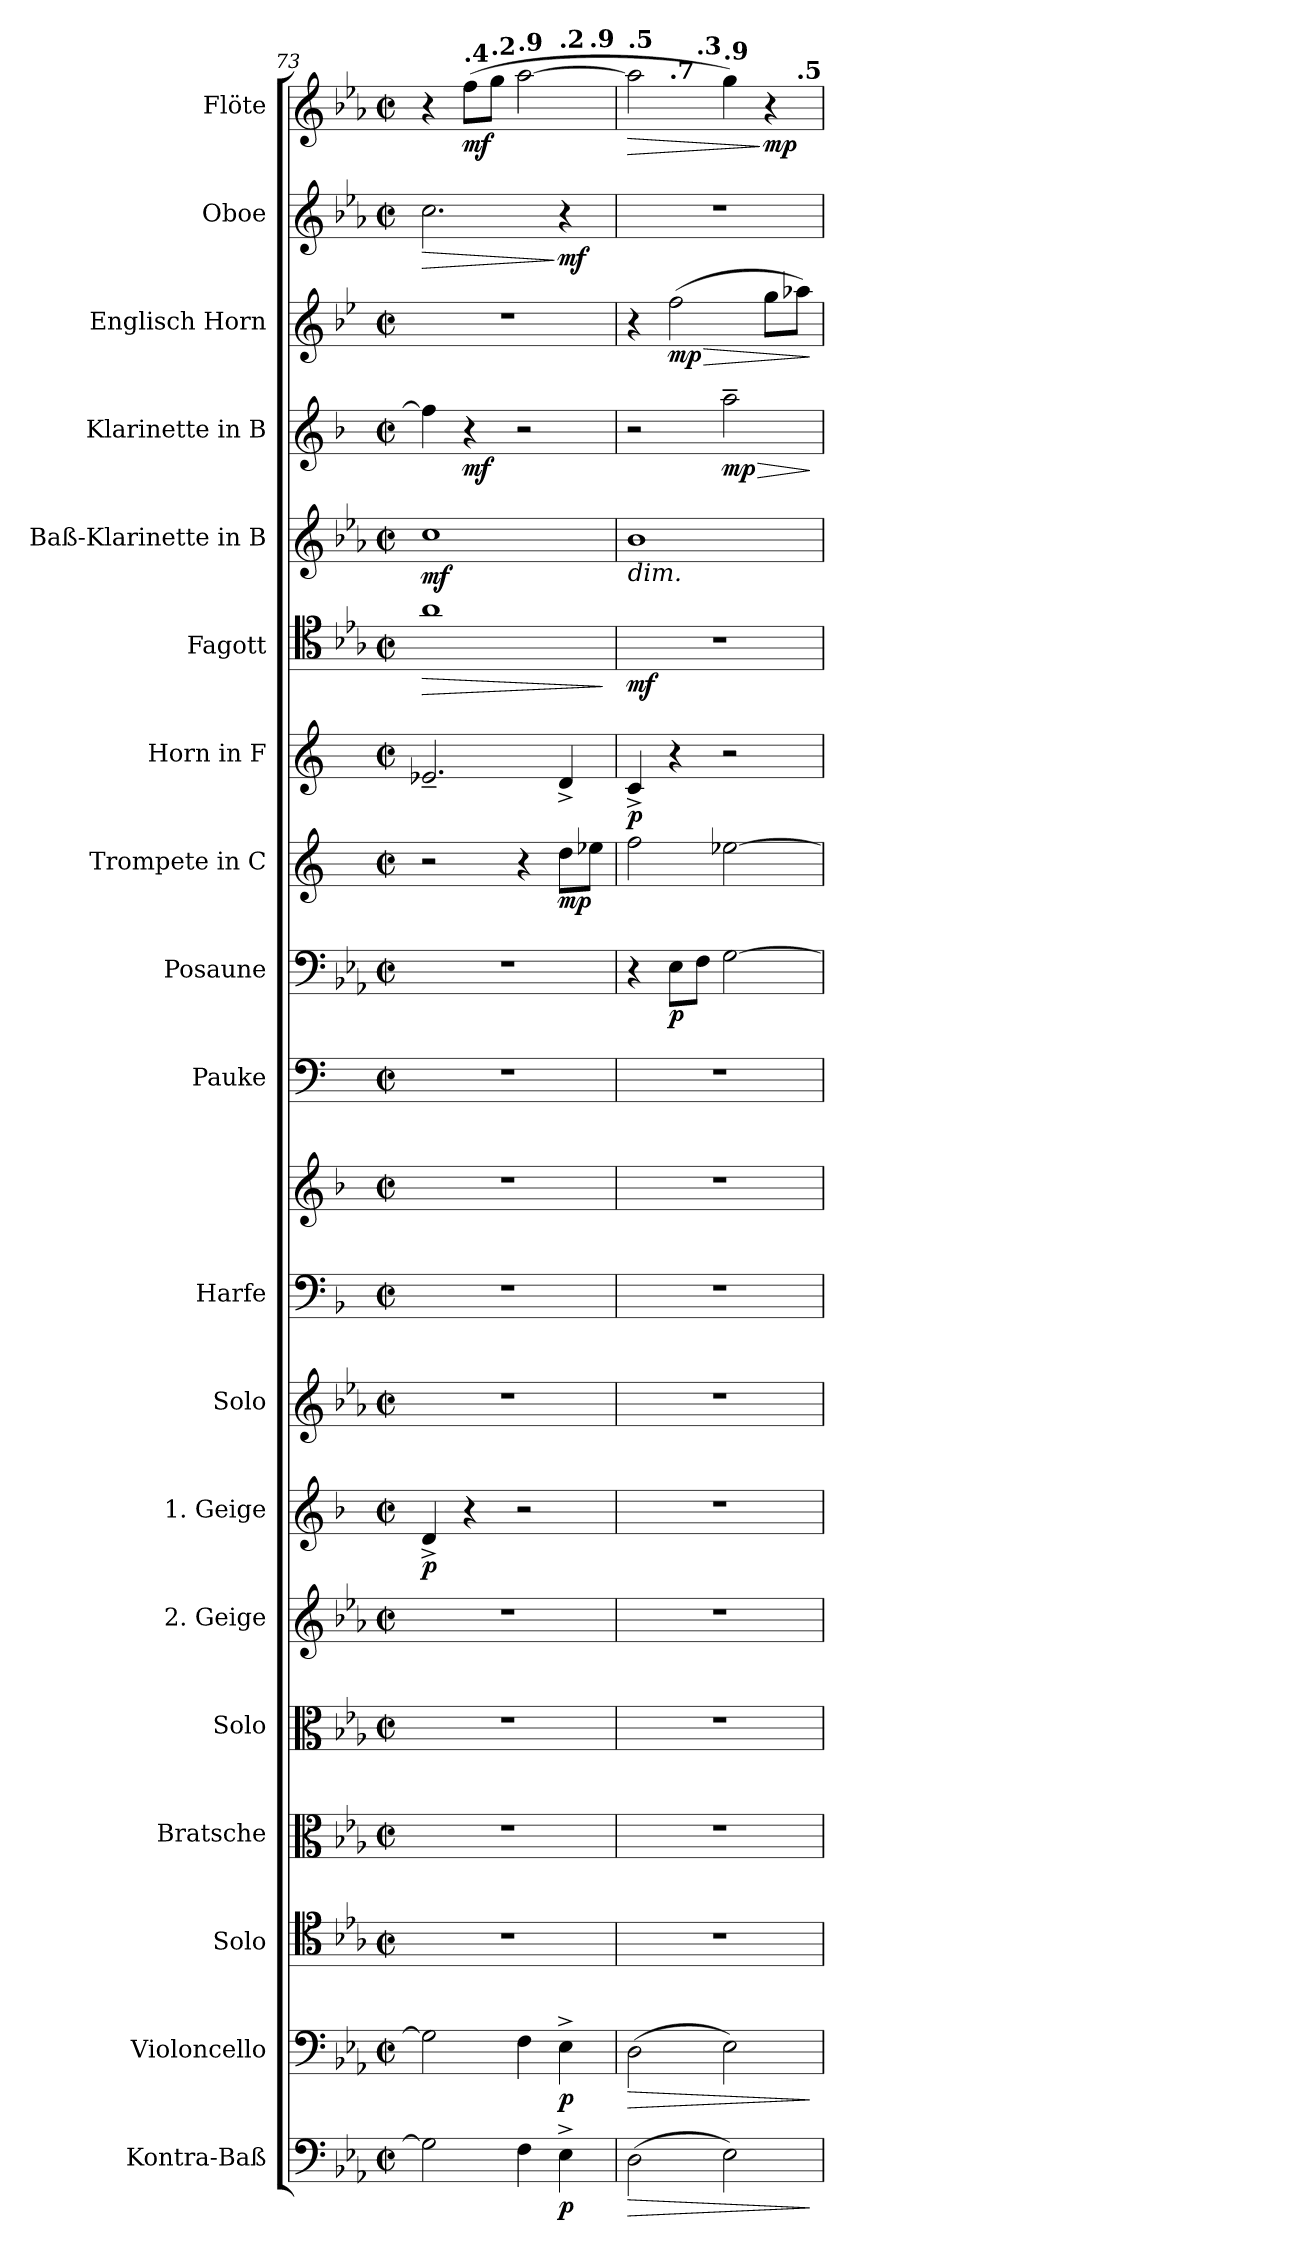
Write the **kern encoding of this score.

**kern	**dynam	**kern	**dynam	**kern	**kern	**kern	**kern	**kern	**dynam	**kern	**kern	**kern	**kern	**kern	**dynam	**kern	**dynam	**kern	**dynam	**kern	**dynam	**kern	**dynam	**kern	**dynam	**kern	**dynam	**kern	**dynam	**kern	**dynam
*part19	*part19	*part18	*part18	*part17	*part16	*part15	*part14	*part13	*part13	*part12	*part11	*part11	*part10	*part9	*part9	*part8	*part8	*part7	*part7	*part6	*part6	*part5	*part5	*part4	*part4	*part3	*part3	*part2	*part2	*part1	*part1
*staff20	*staff20	*staff19	*staff19	*staff18	*staff17	*staff16	*staff15	*staff14	*staff14	*staff13	*staff12	*staff11	*staff10	*staff9	*staff9	*staff8	*staff8	*staff7	*staff7	*staff6	*staff6	*staff5	*staff5	*staff4	*staff4	*staff3	*staff3	*staff2	*staff2	*staff1	*staff1
*I"Kontra-Baß	*	*I"Violoncello	*	*I"Solo	*I"Bratsche	*I"Solo	*I"2. Geige	*I"1. Geige	*	*I"Solo	*I"Harfe	*	*I"Pauke	*I"Posaune	*	*I"Trompete in C	*	*I"Horn in F	*	*I"Fagott	*	*I"Baß-Klarinette in B	*	*I"Klarinette in B	*	*I"Englisch Horn	*	*I"Oboe	*	*I"Flöte	*
*	*	*I'Vlc.	*	*I'Solo	*I'Br.	*I'Solo	*I'2. Gg	*I'1. Gg.	*	*I'Solo	*I'Hrf.	*	*I'Pk.	*I'Pos.	*	*I'Trp.	*	*I'Hr. F	*	*I'Fg.	*	*	*	*I'Kl. B	*	*I'E. H.	*	*I'Ob.	*	*I'Fl.	*
*clefF4	*	*clefF4	*	*clefC4	*clefC3	*clefC3	*clefG2	*clefG2	*	*clefG2	*clefF4	*clefG2	*clefF4	*clefF4	*	*clefG2	*	*clefG2	*	*clefC4	*	*clefG2	*	*clefG2	*	*clefG2	*	*clefG2	*	*clefG2	*
*ITrd7c12	*	*	*	*	*	*	*	*ITrd1c2	*	*	*ITrd1c2	*ITrd1c2	*	*	*	*	*	*ITrd4c7	*	*	*	*ITrd8c14	*	*ITrd1c2	*	*ITrd4c7	*	*	*	*	*
*k[b-e-a-]	*	*k[b-e-a-]	*	*k[b-e-a-]	*k[b-e-a-]	*k[b-e-a-]	*k[b-e-a-]	*k[b-e-a-]	*	*k[b-e-a-]	*k[b-e-a-]	*k[b-e-a-]	*k[]	*k[b-e-a-]	*	*k[]	*	*k[b-]	*	*k[b-e-a-]	*	*k[b-e-a-]	*	*k[b-e-a-]	*	*k[b-e-a-]	*	*k[b-e-a-]	*	*k[b-e-a-]	*
*M2/2	*	*M2/2	*	*M2/2	*M2/2	*M2/2	*M2/2	*M2/2	*	*M2/2	*M2/2	*M2/2	*M2/2	*M2/2	*	*M2/2	*	*M2/2	*	*M2/2	*	*M2/2	*	*M2/2	*	*M2/2	*	*M2/2	*	*M2/2	*
*met(c|)	*	*met(c|)	*	*met(c|)	*met(c|)	*met(c|)	*met(c|)	*met(c|)	*	*met(c|)	*met(c|)	*met(c|)	*met(c|)	*met(c|)	*	*met(c|)	*	*met(c|)	*	*met(c|)	*	*met(c|)	*	*met(c|)	*	*met(c|)	*	*met(c|)	*	*met(c|)	*
*MM126	*	*MM126	*	*MM126	*MM126	*MM126	*MM126	*MM126	*	*MM126	*MM126	*MM126	*MM126	*MM126	*	*MM126	*	*MM126	*	*MM126	*	*MM126	*	*MM126	*	*MM126	*	*MM126	*	*MM126	*
=73	=73	=73	=73	=73	=73	=73	=73	=73	=73	=73	=73	=73	=73	=73	=73	=73	=73	=73	=73	=73	=73	=73	=73	=73	=73	=73	=73	=73	=73	=73	=73
!	!	!	!	!	!	!	!	!	!	!	!	!	!	!	!	!	!	!	!	!	!	!	!	!	!	!	!	!	!	!LO:TX:a:B:t=.9	!
!	!	!	!	!	!	!	!	!	!LO:DY:b	!	!	!	!	!	!	!	!	!	!	!	!LO:HP:b	!	!LO:DY:b	!	!	!	!	!	!LO:HP:b	!	!
*	*	*	*	*	*	*	*	*	*	*	*	*	*	*	*	*	*	*	*	*	*	*	*	*	*	*	*	*	*	*^	*
*	*	*	*	*	*	*	*	*	*	*	*	*	*	*	*	*	*	*	*	*	*	*	*	*	*	*	*	*	*	*	*^	*
2GG\]	.	2G\]	.	1r	1r	1r	1r	4c^/	p	1r	1r	1r	1r	1r	.	2r	.	2.A-X~/	.	1a-	>	1c	mf	4ee-\]	.	1r	.	2.cc\	>	4r	2.ryy	2..ryy	.
*	*	*	*	*	*	*	*	*	*	*	*	*	*	*	*	*	*	*	*	*	*	*	*	*	*	*	*	*	*	*MM126	*	*	*
!	!	!	!	!	!	!	!	!	!	!	!	!	!	!	!	!	!	!	!	!	!	!	!	!	!	!	!	!	!	!LO:TX:a:B:t=.4	!	!	!
!	!	!	!	!	!	!	!	!	!	!	!	!	!	!	!	!	!	!	!	!	!	!	!	!	!LO:DY:b	!	!	!	!	!	!	!	!LO:DY:b
.	.	.	.	.	.	.	.	4r	.	.	.	.	.	.	.	.	.	.	.	.	.	.	.	4r	mf	.	.	.	.	(>8ff\L	.	.	mf
*	*	*	*	*	*	*	*	*	*	*	*	*	*	*	*	*	*	*	*	*	*	*	*	*	*	*	*	*	*	*MM126	*	*	*
!	!	!	!	!	!	!	!	!	!	!	!	!	!	!	!	!	!	!	!	!	!	!	!	!	!	!	!	!	!	!LO:TX:a:B:t=.2	!	!	!
.	.	.	.	.	.	.	.	.	.	.	.	.	.	.	.	.	.	.	.	.	.	.	.	.	.	.	.	.	.	8gg\J	.	.	.
*	*	*	*	*	*	*	*	*	*	*	*	*	*	*	*	*	*	*	*	*	*	*	*	*	*	*	*	*	*	*MM124	*	*	*
!	!	!	!	!	!	!	!	!	!	!	!	!	!	!	!	!	!	!	!	!	!	!	!	!	!	!	!	!	!	!LO:TX:a:B:t=.9	!	!	!
4FF\	.	4F\	.	.	.	.	.	2r	.	.	.	.	.	.	.	4r	.	.	.	.	.	.	.	2r	.	.	.	.	.	[2aa-\	.	.	.
*	*	*	*	*	*	*	*	*	*	*	*	*	*	*	*	*	*	*	*	*	*	*	*	*	*	*	*	*	*	*MM124	*	*	*
!	!	!	!	!	!	!	!	!	!	!	!	!	!	!	!	!	!	!	!	!	!	!	!	!	!	!	!	!	!	!	!LO:TX:a:B:t=.2	!	!
!	!LO:DY:b	!	!LO:DY:b	!	!	!	!	!	!	!	!	!	!	!	!	!	!LO:DY:b	!	!	!	!	!	!	!	!	!	!	!	!LO:DY:n=1:b	!	!	!	!
4EE-^\	p	4E-^\	p	.	.	.	.	.	.	.	.	.	.	.	.	8dd\L	mp	4G^/	.	.	.	.	.	.	.	.	.	4r	] mf	.	4ryy	.	.
*	*	*	*	*	*	*	*	*	*	*	*	*	*	*	*	*	*	*	*	*	*	*	*	*	*	*	*	*	*	*MM122	*	*	*
!	!	!	!	!	!	!	!	!	!	!	!	!	!	!	!	!	!	!	!	!	!	!	!	!	!	!	!	!	!	!	!	!LO:TX:a:B:t=.9	!
.	.	.	.	.	.	.	.	.	.	.	.	.	.	.	.	8ee-X\J	.	.	.	.	.	.	.	.	.	.	.	.	.	.	.	8ryy	.
.	.	.	.	.	.	.	.	.	.	.	.	.	.	.	.	.	.	.	.	.	]	.	.	.	.	.	.	.	.	.	.	.	.
=74	=74	=74	=74	=74	=74	=74	=74	=74	=74	=74	=74	=74	=74	=74	=74	=74	=74	=74	=74	=74	=74	=74	=74	=74	=74	=74	=74	=74	=74	=74	=74	=74	=74
*	*	*	*	*	*	*	*	*	*	*	*	*	*	*	*	*	*	*	*	*	*	*	*	*	*	*	*	*	*	*MM122	*	*	*
!	!	!	!	!	!	!	!	!	!	!	!	!	!	!	!	!	!	!	!	!	!	!	!	!	!	!	!	!	!	!LO:TX:a:B:t=.5	!	!	!
!	!	!	!	!	!	!	!	!	!	!	!	!	!	!	!	!	!	!	!	!	!	!LO:TX:b:i:t=dim.	!	!	!	!	!	!	!	!	!	!	!
!	!LO:HP:b	!	!LO:HP:b	!	!	!	!	!	!	!	!	!	!	!	!	!	!	!	!LO:DY:b	!	!LO:DY:b	!	!	!	!	!	!	!	!	!	!	!	!LO:HP:b
(>2DD\	>	(>2D\	>	1r	1r	1r	1r	1r	.	1r	1r	1r	1r	4r	.	2ff\	.	4F^/	p	1r	mf	1B-	.	2r	.	4r	.	1r	.	2aa-\]	4ryy	4.ryy	>
*	*	*	*	*	*	*	*	*	*	*	*	*	*	*	*	*	*	*	*	*	*	*	*	*	*	*	*	*	*	*MM120	*	*	*
!	!	!	!	!	!	!	!	!	!	!	!	!	!	!	!	!	!	!	!	!	!	!	!	!	!	!	!	!	!	!	!LO:TX:a:B:t=.7	!	!
!	!	!	!	!	!	!	!	!	!	!	!	!	!	!	!LO:DY:b	!	!	!	!	!	!	!	!	!	!	!	!LO:HP:b	!	!	!	!	!	!
!	!	!	!	!	!	!	!	!	!	!	!	!	!	!	!	!	!	!	!	!	!	!	!	!	!	!	!LO:DY:n=1:b	!	!	!	!	!	!
.	.	.	.	.	.	.	.	.	.	.	.	.	.	8E-\L	p	.	.	4r	.	.	.	.	.	.	.	(>2b-\	> mp	.	.	.	2.ryy	.	.
*	*	*	*	*	*	*	*	*	*	*	*	*	*	*	*	*	*	*	*	*	*	*	*	*	*	*	*	*	*	*MM120	*	*	*
!	!	!	!	!	!	!	!	!	!	!	!	!	!	!	!	!	!	!	!	!	!	!	!	!	!	!	!	!	!	!	!	!LO:TX:a:B:t=.3	!
.	.	.	.	.	.	.	.	.	.	.	.	.	.	8F\J	.	.	.	.	.	.	.	.	.	.	.	.	.	.	.	.	.	2ryy	.
*	*	*	*	*	*	*	*	*	*	*	*	*	*	*	*	*	*	*	*	*	*	*	*	*	*	*	*	*	*	*MM118	*	*	*
!	!	!	!	!	!	!	!	!	!	!	!	!	!	!	!	!	!	!	!	!	!	!	!	!	!	!	!	!	!	!LO:TX:a:B:t=.9	!	!	!
!	!	!	!	!	!	!	!	!	!	!	!	!	!	!	!	!	!	!	!	!	!	!	!	!	!LO:HP:b	!	!	!	!	!	!	!	!
!	!	!	!	!	!	!	!	!	!	!	!	!	!	!	!	!	!	!	!	!	!	!	!	!	!LO:DY:n=1:b	!	!	!	!	!	!	!	!
2EE-\)	.	2E-\)	.	.	.	.	.	.	.	.	.	.	.	[2G\	.	[2ee-X\	.	2r	.	.	.	.	.	2gg~\	> mp	.	.	.	.	4gg\)	.	.	.
*	*	*	*	*	*	*	*	*	*	*	*	*	*	*	*	*	*	*	*	*	*	*	*	*	*	*	*	*	*	*MM118	*	*	*
!	!	!	!	!	!	!	!	!	!	!	!	!	!	!	!	!	!	!	!	!	!	!	!	!	!	!	!	!	!	!	!	!	!LO:DY:n=1:b
.	.	.	.	.	.	.	.	.	.	.	.	.	.	.	.	.	.	.	.	.	.	.	.	.	.	8cc\L	.	.	.	4r	.	.	] mp
*	*	*	*	*	*	*	*	*	*	*	*	*	*	*	*	*	*	*	*	*	*	*	*	*	*	*	*	*	*	*MM116	*	*	*
!	!	!	!	!	!	!	!	!	!	!	!	!	!	!	!	!	!	!	!	!	!	!	!	!	!	!	!	!	!	!	!	!LO:TX:a:B:t=.5	!
.	.	.	.	.	.	.	.	.	.	.	.	.	.	.	.	.	.	.	.	.	.	.	.	.	.	8dd-X\J)	.	.	.	.	.	8ryy	.
.	]	.	]	.	.	.	.	.	.	.	.	.	.	.	.	.	.	.	.	.	.	.	.	.	]	.	]	.	.	.	.	.	.
*	*	*	*	*	*	*	*	*	*	*	*	*	*	*	*	*	*	*	*	*	*	*	*	*	*	*	*	*	*	*v	*v	*v	*
=	=	=	=	=	=	=	=	=	=	=	=	=	=	=	=	=	=	=	=	=	=	=	=	=	=	=	=	=	=	=	=
*-	*-	*-	*-	*-	*-	*-	*-	*-	*-	*-	*-	*-	*-	*-	*-	*-	*-	*-	*-	*-	*-	*-	*-	*-	*-	*-	*-	*-	*-	*-	*-
